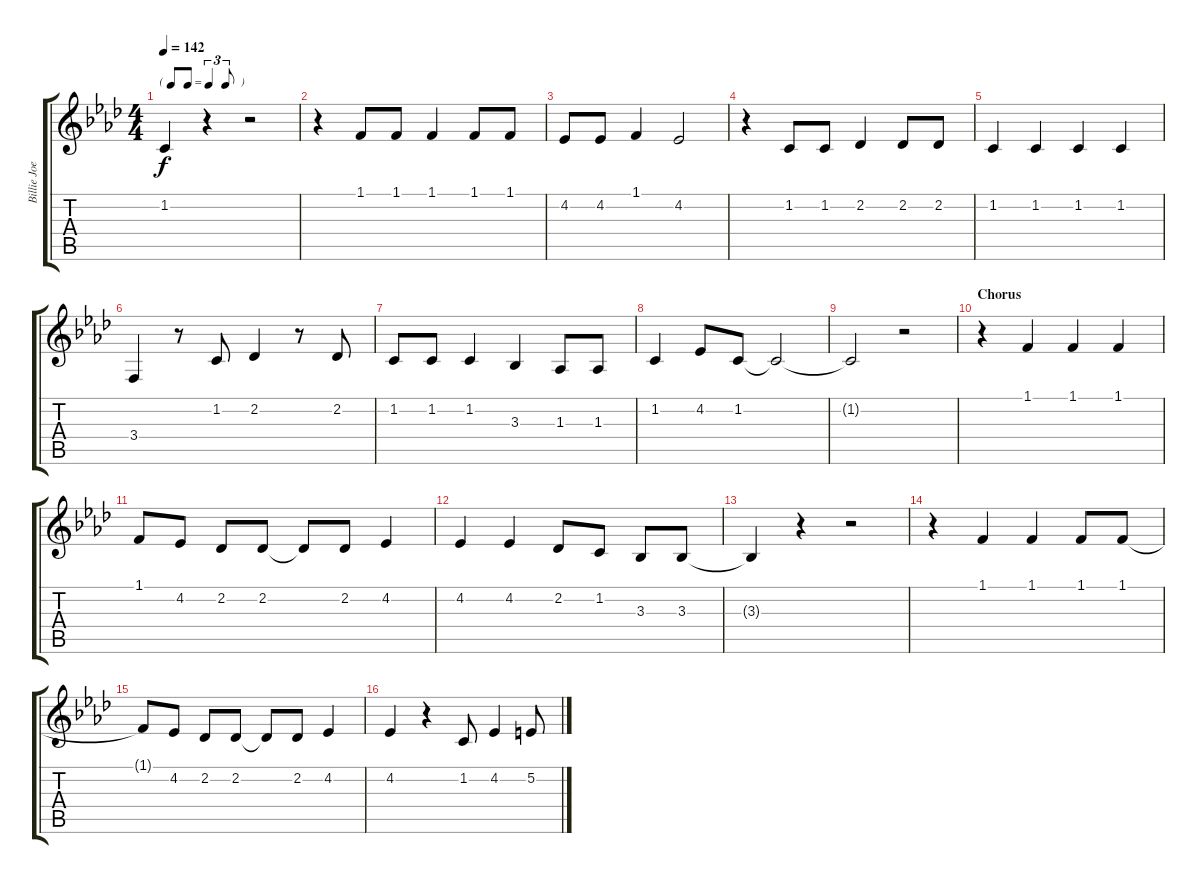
\track ("Billie Joe Armstrong (Lead Vocals)" "Billie Joe") {instrument trumpet}
\staff {score tabs}
\tuning (E4 B3 G3 D3 A2 E2) {hide}
\ts (4 4)
\tf triplet8th
\tempo 142
\clef g2
\ks ab
1.2{t}.4{dy f} r.4 r.2 |
r.4 1.1.8 1.1.8 1.1.4 1.1.8 1.1.8 |
4.2.8 4.2.8 1.1.4 4.2.2 |
r.4 1.2.8 1.2.8 2.2.4 2.2.8 2.2.8 |
1.2.4 1.2.4 1.2.4 1.2.4 |
3.4.4 r.8 1.2.8 2.2.4 r.8 2.2.8 |
1.2.8 1.2.8 1.2.4 3.3.4 1.3.8 1.3.8 |
1.2.4 4.2.8 1.2.8 1.2{t}.2 |
1.2{t}.2 r.2 |
\section ("" "Chorus")
r.4 1.1.4 1.1.4 1.1.4 |
1.1.8 4.2.8 2.2.8 2.2.8 2.2{t}.8 2.2.8 4.2.4 |
4.2.4 4.2.4 2.2.8 1.2.8 3.3.8 3.3.8 |
3.3{t}.4 r.4 r.2 |
r.4 1.1.4 1.1.4 1.1.8 1.1.8 |
1.1{t}.8 4.2.8 2.2.8 2.2.8 2.2{t}.8 2.2.8 4.2.4 |
4.2.4 r.4 1.2.8 4.2.4 5.2.8
